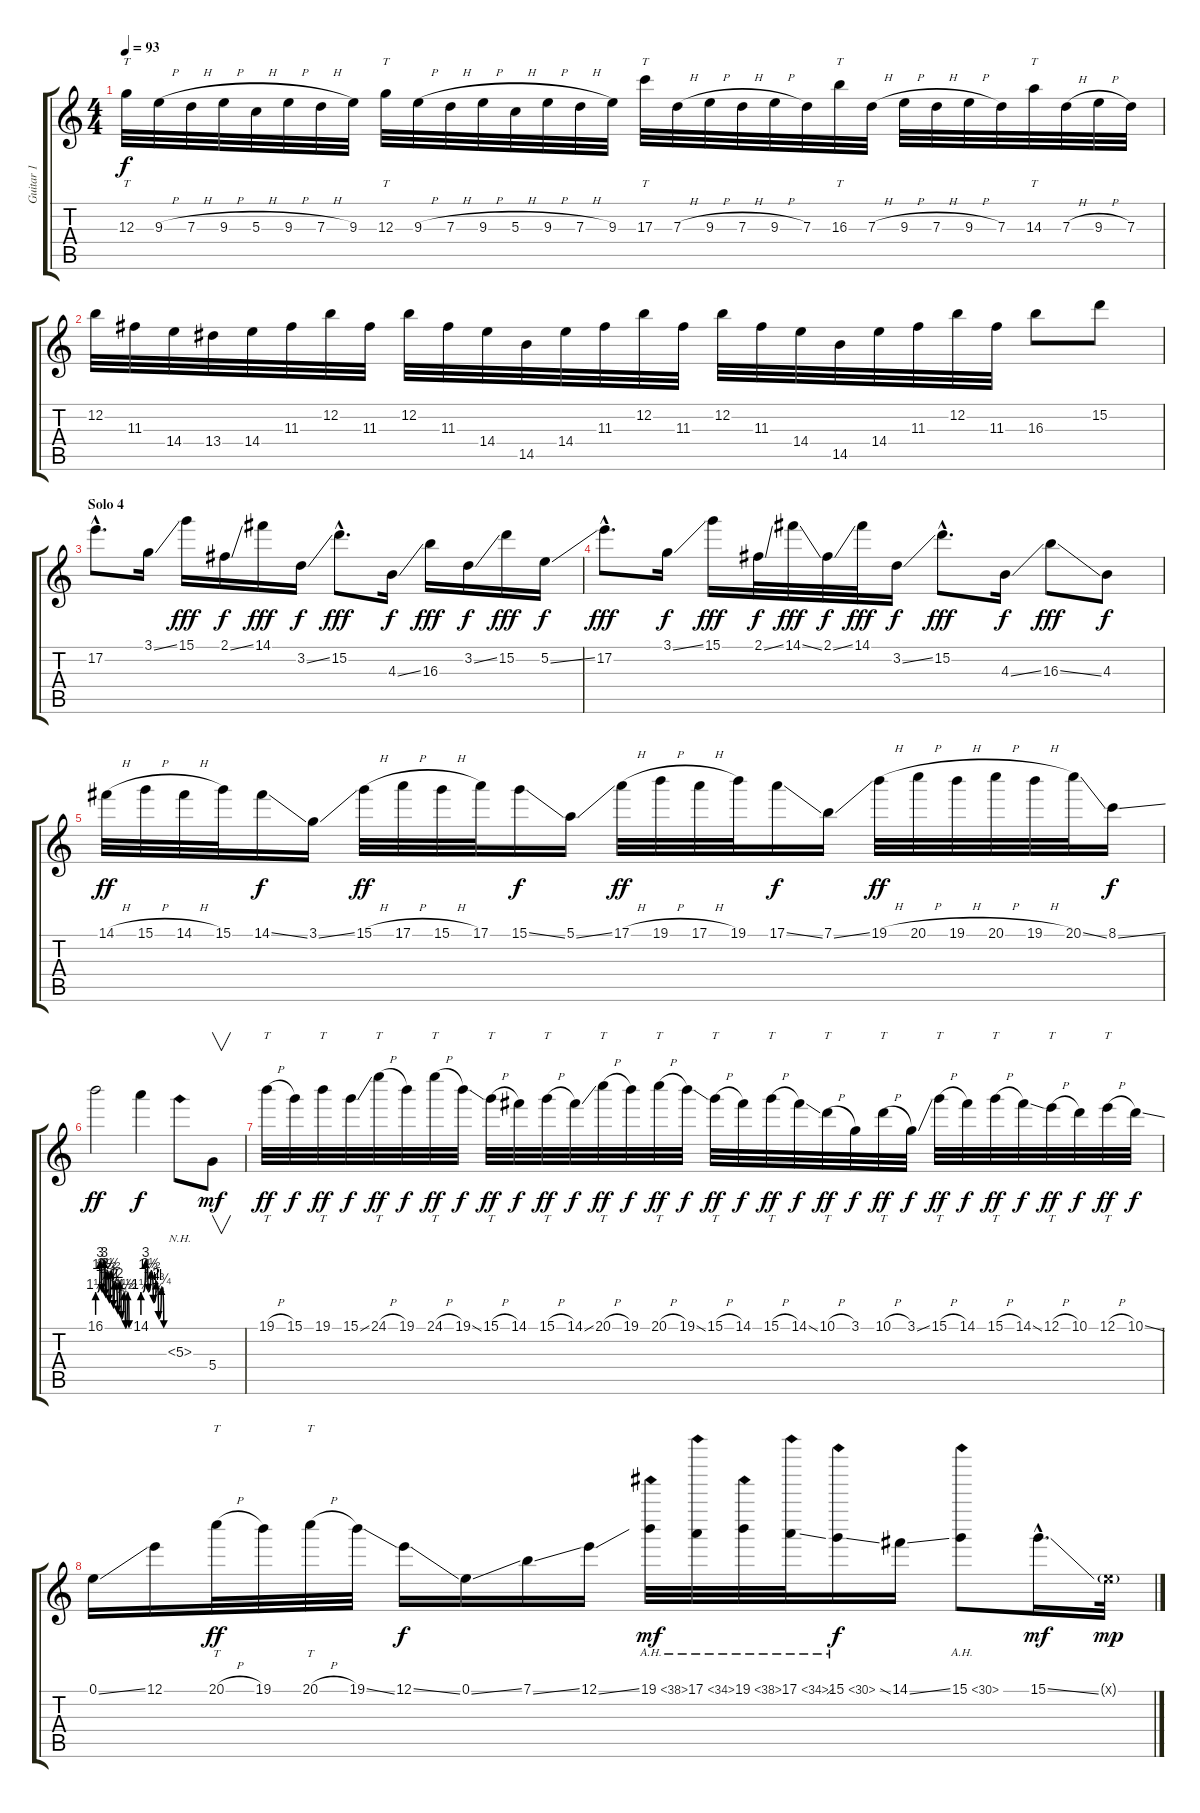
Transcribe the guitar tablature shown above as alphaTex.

\track ("Guitar 1" "Guitar 1") {instrument overdrivenguitar}
\staff {score tabs}
\tuning (E4 B3 G3 D3 A2 E2) {hide}
\ts (4 4)
\tempo 93
\clef g2
\ks c
12.3.32{tt dy f} 9.3{h}.32 7.3{h}.32 9.3{h}.32 5.3{h}.32 9.3{h}.32 7.3{h}.32 9.3.32 12.3.32{tt} 9.3{h}.32 7.3{h}.32 9.3{h}.32 5.3{h}.32 9.3{h}.32 7.3{h}.32 9.3.32 17.3.32{tt} 7.3{h}.32 9.3{h}.32 7.3{h}.32 9.3{h}.32 7.3.32 16.3.32{tt} 7.3{h}.32 9.3{h}.32 7.3{h}.32 9.3{h}.32 7.3.32 14.3.32{tt} 7.3{h}.32 9.3{h}.32 7.3.32 |
12.2.32 11.3.32 14.4.32 13.4.32 14.4.32 11.3.32 12.2.32 11.3.32 12.2.32 11.3.32 14.4.32 14.5.32 14.4.32 11.3.32 12.2.32 11.3.32 12.2.32 11.3.32 14.4.32 14.5.32 14.4.32 11.3.32 12.2.32 11.3.32 16.3.8 15.2.8 |
\section ("" "Solo 4")
17.2{hac}.8{d} 3.1{ss}.16 15.1.16{dy fff} 2.1{ss}.16{dy f} 14.1.16{dy fff} 3.2{ss}.16{dy f} 15.2{hac}.8{d dy fff} 4.3{ss}.16{dy f} 16.3.16{dy fff} 3.2{ss}.16{dy f} 15.2.16{dy fff} 5.2{ss}.16{dy f} |
17.2{hac}.8{d dy fff} 3.1{ss}.16{dy f} 15.1.16{dy fff} 2.1{ss}.32{dy f} 14.1{ss}.32{dy fff} 2.1{ss}.32{dy f} 14.1.32{dy fff} 3.2{ss}.16{dy f} 15.2{hac}.8{d dy fff} 4.3{ss}.16{dy f} 16.3{ss}.8{dy fff} 4.3.8{dy f} |
14.1{h}.32{dy ff} 15.1{h}.32 14.1{h}.32 15.1.32 14.1{ss}.16{dy f} 3.1{ss}.16 15.1{h}.32{dy ff} 17.1{h}.32 15.1{h}.32 17.1.32 15.1{ss}.16{dy f} 5.1{ss}.16 17.1{h}.32{dy ff} 19.1{h}.32 17.1{h}.32 19.1.32 17.1{ss}.16{dy f} 7.1{ss}.16 19.1{h}.32{dy ff} 20.1{h}.32 19.1{h}.32 20.1{h}.32 19.1{h}.32 20.1{ss}.32 8.1{ss}.16{dy f} |
16.1{be (custom 0 6 5 12 8 6 13 12 15 5 18 10 22 4 25 10 30 3 32 8 38 2 42 8 45 1 50 6 53 0 57 6 60 0)}.2{dy ff} 14.1{be (custom 0 6 8 12 15 6 23 10 30 4 38 8 45 1 53 7 60 0)}.4{dy f} 5.3{nh}.8 5.4.8{v dy mf} |
19.1{h}.32{tt dy ff} 15.1.32{dy f} 19.1.32{tt dy ff} 15.1{ss}.32{dy f} 24.1{h}.32{tt dy ff} 19.1.32{dy f} 24.1{h}.32{tt dy ff} 19.1{ss}.32{dy f} 15.1{h}.32{tt dy ff} 14.1.32{dy f} 15.1{h}.32{tt dy ff} 14.1{ss}.32{dy f} 20.1{h}.32{tt dy ff} 19.1.32{dy f} 20.1{h}.32{tt dy ff} 19.1{ss}.32{dy f} 15.1{h}.32{tt dy ff} 14.1.32{dy f} 15.1{h}.32{tt dy ff} 14.1{ss}.32{dy f} 10.1{h}.32{tt dy ff} 3.1.32{dy f} 10.1{h}.32{tt dy ff} 3.1{ss}.32{dy f} 15.1{h}.32{tt dy ff} 14.1.32{dy f} 15.1{h}.32{tt dy ff} 14.1{ss}.32{dy f} 12.1{h}.32{tt dy ff} 10.1.32{dy f} 12.1{h}.32{tt dy ff} 10.1{ss}.32{dy f} |
0.1{ss}.16 12.1.16 20.1{h}.32{tt dy ff} 19.1.32 20.1{h}.32{tt} 19.1{ss}.32 12.1{ss}.16{dy f} 0.1{ss}.16 7.1{ss}.16 12.1{ss}.16 19.1{ah 19}.32{dy mf} 17.1{ah 17}.32 19.1{ah 19}.32 17.1{ah 17 ss}.32 15.1{ah 15 ss}.16{dy f} 14.1{ss}.16 15.1{ah 15}.8 15.1{ss hac}.16{d dy mf} 0.1{g x}.32{dy mp}
